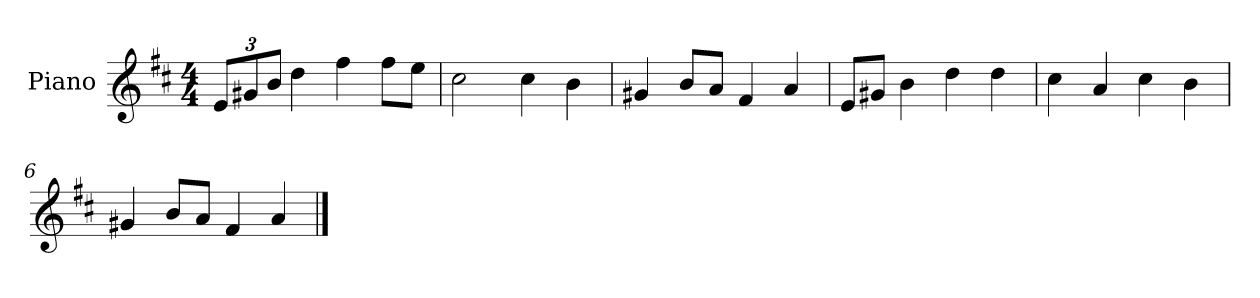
**kern
*part1
*staff1
*I"Piano
*I'P-no
*clefG2
*k[f#c#]
*M4/4
*MM90
*Xbrackettup
=1
12e/L
12g#X/
12b/J
4dd\
4ff#\
8ff#\L
8ee\J
=2
2cc#\
4cc#\
4b\
=3
4g#X/
8b/L
8a/J
4f#/
4a/
=4
8e/L
8g#X/J
4b\
4dd\
4dd\
=5
4cc#\
4a/
4cc#\
4b\
=6
4g#X/
8b/L
8a/J
4f#/
4a/
==
*-
